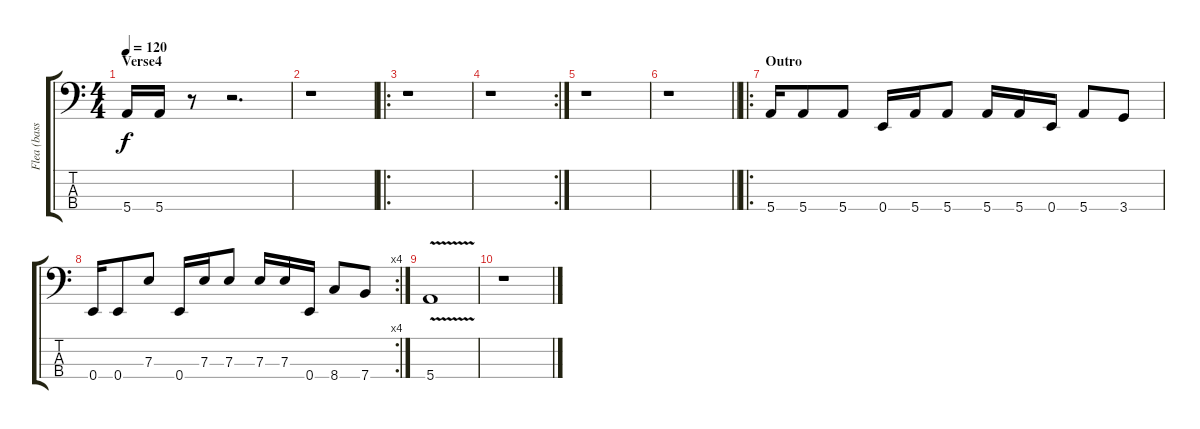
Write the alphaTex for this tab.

\track ("Flea (bass)" "Flea (bass") {instrument electricbassfinger}
\staff {score tabs}
\tuning (G2 D2 A1 E1) {hide}
\ts (4 4)
\section ("" "Verse4")
\tempo 120
\clef f4
\ks c
5.4.16{dy f} 5.4.16 r.8 r.2{d} |
r.1 |
\ro
r.1 |
\rc 2
r.1 |
r.1 |
\barLineRight lightlight
r.1 |
\ro
\section ("" "Outro")
5.4.16 5.4.8 5.4.8 0.4.16 5.4.16 5.4.8 5.4.16 5.4.16 0.4.16 5.4.8 3.4.8 |
\rc 4
0.4.16 0.4.8 7.3.8 0.4.16 7.3.16 7.3.8 7.3.16 7.3.16 0.4.16 8.4.8 7.4.8 |
5.4{v}.1 |
r.1
